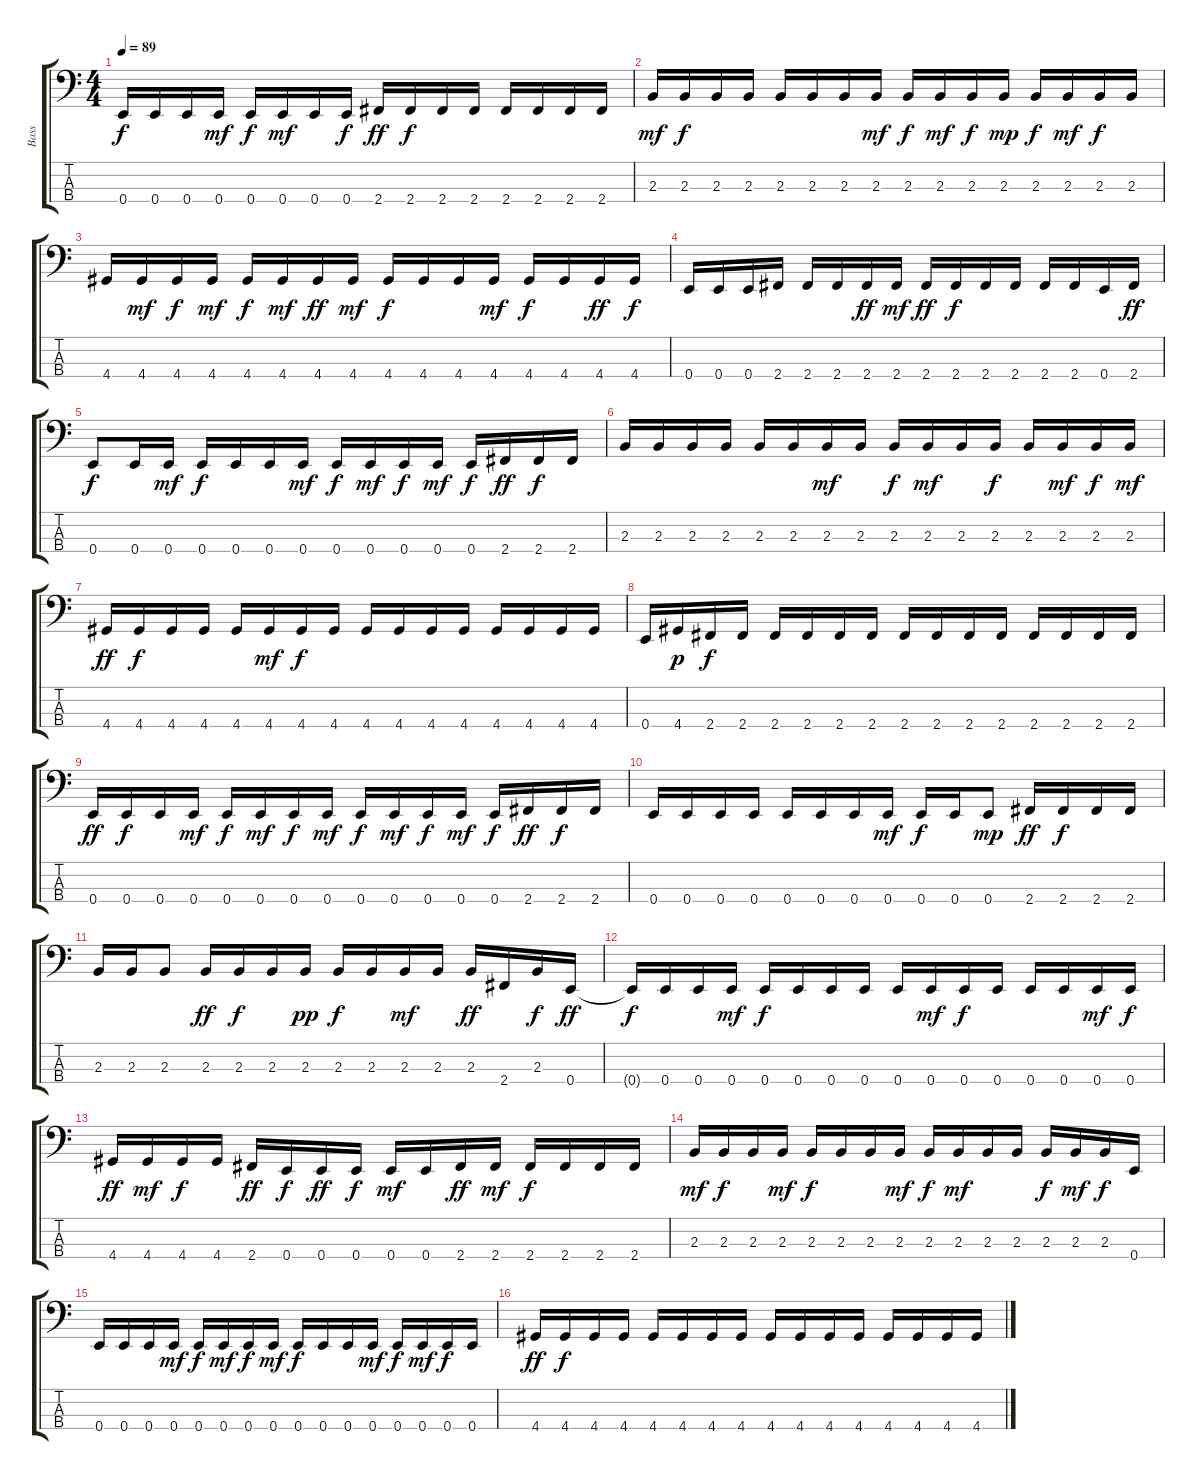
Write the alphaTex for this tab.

\track ("Bass" "Bass") {instrument electricbassfinger}
\staff {score tabs}
\tuning (G2 D2 A1 E1) {hide}
\ts (4 4)
\tempo 89
\clef f4
\ks c
0.4.16{dy f} 0.4.16 0.4.16 0.4.16{dy mf} 0.4.16{dy f} 0.4.16{dy mf} 0.4.16 0.4.16{dy f} 2.4.16{dy ff} 2.4.16{dy f} 2.4.16 2.4.16 2.4.16 2.4.16 2.4.16 2.4.16 |
2.3.16{dy mf} 2.3.16{dy f} 2.3.16 2.3.16 2.3.16 2.3.16 2.3.16 2.3.16{dy mf} 2.3.16{dy f} 2.3.16{dy mf} 2.3.16{dy f} 2.3.16{dy mp} 2.3.16{dy f} 2.3.16{dy mf} 2.3.16{dy f} 2.3.16 |
4.4.16 4.4.16{dy mf} 4.4.16{dy f} 4.4.16{dy mf} 4.4.16{dy f} 4.4.16{dy mf} 4.4.16{dy ff} 4.4.16{dy mf} 4.4.16{dy f} 4.4.16 4.4.16 4.4.16{dy mf} 4.4.16{dy f} 4.4.16 4.4.16{dy ff} 4.4.16{dy f} |
0.4.16 0.4.16 0.4.16 2.4.16 2.4.16 2.4.16 2.4.16{dy ff} 2.4.16{dy mf} 2.4.16{dy ff} 2.4.16{dy f} 2.4.16 2.4.16 2.4.16 2.4.16 0.4.16 2.4.16{dy ff} |
0.4.8{dy f} 0.4.16 0.4.16{dy mf} 0.4.16{dy f} 0.4.16 0.4.16 0.4.16{dy mf} 0.4.16{dy f} 0.4.16{dy mf} 0.4.16{dy f} 0.4.16{dy mf} 0.4.16{dy f} 2.4.16{dy ff} 2.4.16{dy f} 2.4.16 |
2.3.16 2.3.16 2.3.16 2.3.16 2.3.16 2.3.16 2.3.16{dy mf} 2.3.16 2.3.16{dy f} 2.3.16{dy mf} 2.3.16 2.3.16{dy f} 2.3.16 2.3.16{dy mf} 2.3.16{dy f} 2.3.16{dy mf} |
4.4.16{dy ff} 4.4.16{dy f} 4.4.16 4.4.16 4.4.16 4.4.16{dy mf} 4.4.16{dy f} 4.4.16 4.4.16 4.4.16 4.4.16 4.4.16 4.4.16 4.4.16 4.4.16 4.4.16 |
0.4.16 4.4.16{dy p} 2.4.16{dy f} 2.4.16 2.4.16 2.4.16 2.4.16 2.4.16 2.4.16 2.4.16 2.4.16 2.4.16 2.4.16 2.4.16 2.4.16 2.4.16 |
0.4.16{dy ff} 0.4.16{dy f} 0.4.16 0.4.16{dy mf} 0.4.16{dy f} 0.4.16{dy mf} 0.4.16{dy f} 0.4.16{dy mf} 0.4.16{dy f} 0.4.16{dy mf} 0.4.16{dy f} 0.4.16{dy mf} 0.4.16{dy f} 2.4.16{dy ff} 2.4.16{dy f} 2.4.16 |
0.4.16 0.4.16 0.4.16 0.4.16 0.4.16 0.4.16 0.4.16 0.4.16{dy mf} 0.4.16{dy f} 0.4.16 0.4.8{dy mp} 2.4.16{dy ff} 2.4.16{dy f} 2.4.16 2.4.16 |
2.3.16 2.3.16 2.3.8 2.3.16{dy ff} 2.3.16{dy f} 2.3.16 2.3.16{dy pp} 2.3.16{dy f} 2.3.16 2.3.16{dy mf} 2.3.16 2.3.16{dy ff} 2.4.16 2.3.16{dy f} 0.4.16{dy ff} |
0.4{t}.16{dy f} 0.4.16 0.4.16 0.4.16{dy mf} 0.4.16{dy f} 0.4.16 0.4.16 0.4.16 0.4.16 0.4.16{dy mf} 0.4.16{dy f} 0.4.16 0.4.16 0.4.16 0.4.16{dy mf} 0.4.16{dy f} |
4.4.16{dy ff} 4.4.16{dy mf} 4.4.16{dy f} 4.4.16 2.4.16{dy ff} 0.4.16{dy f} 0.4.16{dy ff} 0.4.16{dy f} 0.4.16{dy mf} 0.4.16 2.4.16{dy ff} 2.4.16{dy mf} 2.4.16{dy f} 2.4.16 2.4.16 2.4.16 |
2.3.16{dy mf} 2.3.16{dy f} 2.3.16 2.3.16{dy mf} 2.3.16{dy f} 2.3.16 2.3.16 2.3.16{dy mf} 2.3.16{dy f} 2.3.16{dy mf} 2.3.16 2.3.16 2.3.16{dy f} 2.3.16{dy mf} 2.3.16{dy f} 0.4.16 |
0.4.16 0.4.16 0.4.16 0.4.16{dy mf} 0.4.16{dy f} 0.4.16{dy mf} 0.4.16{dy f} 0.4.16{dy mf} 0.4.16{dy f} 0.4.16 0.4.16 0.4.16{dy mf} 0.4.16{dy f} 0.4.16{dy mf} 0.4.16{dy f} 0.4.16 |
4.4.16{dy ff} 4.4.16{dy f} 4.4.16 4.4.16 4.4.16 4.4.16 4.4.16 4.4.16 4.4.16 4.4.16 4.4.16 4.4.16 4.4.16 4.4.16 4.4.16 4.4.16
